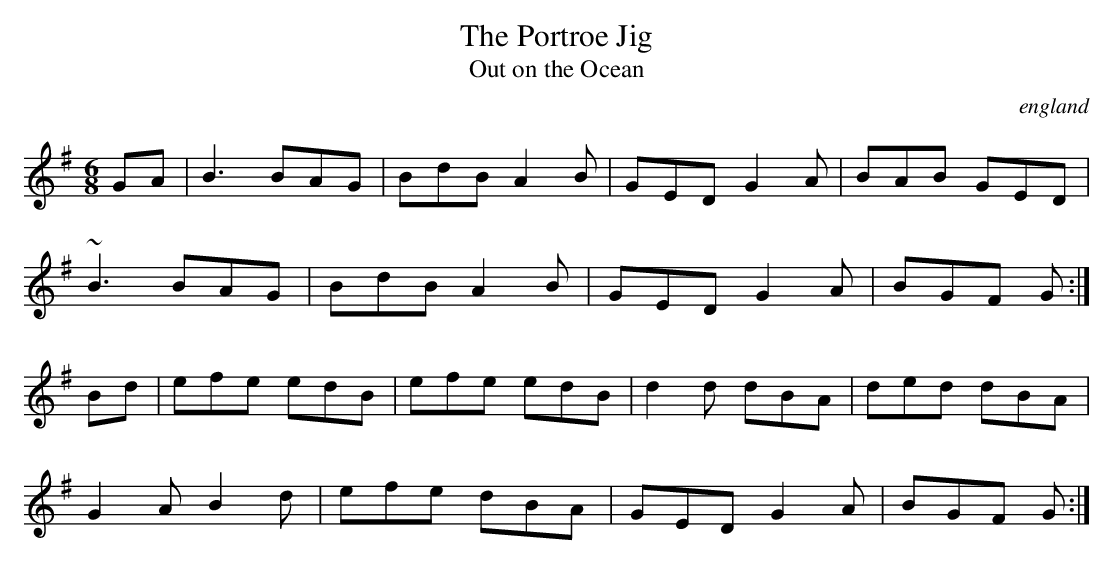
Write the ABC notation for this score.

X:1
T:Portroe Jig, The
T:Out on the Ocean
O:england
M:6/8
L:1/8
K:G
GA|B3 BAG|BdB A2B|GED G2A|BAB GED|
~B3 BAG|BdB A2B|GED G2A|BGF G:|
Bd|efe edB|efe edB|d2d dBA|ded dBA|
G2A B2d|efe dBA|GED G2A|BGF G:|
